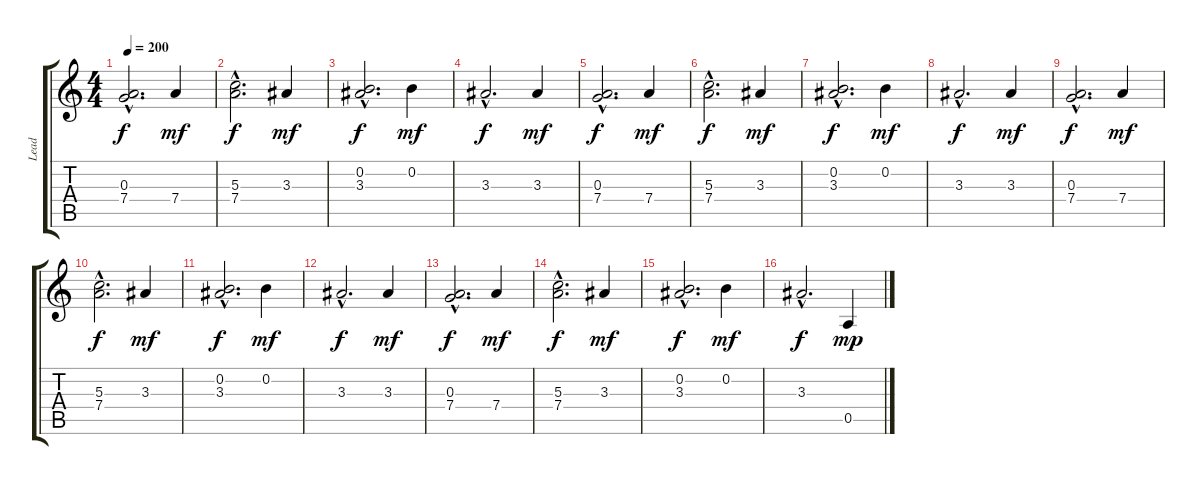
\track ("Lead" "Lead") {instrument electricguitarclean}
\staff {score tabs}
\tuning (E4 B3 G3 D3 A2 E2) {hide}
\ts (4 4)
\tempo 200
\clef g2
\ks c
(0.3 7.4{hac}).2{d dy f} 7.4.4{dy mf} |
(5.3{hac} 7.4).2{d dy f} 3.3.4{dy mf} |
(0.2{hac} 3.3).2{d dy f} 0.2.4{dy mf} |
3.3{hac}.2{d dy f} 3.3.4{dy mf} |
(0.3 7.4{hac}).2{d dy f} 7.4.4{dy mf} |
(5.3{hac} 7.4).2{d dy f} 3.3.4{dy mf} |
(0.2{hac} 3.3).2{d dy f} 0.2.4{dy mf} |
3.3{hac}.2{d dy f} 3.3.4{dy mf} |
(0.3 7.4{hac}).2{d dy f} 7.4.4{dy mf} |
(5.3{hac} 7.4).2{d dy f} 3.3.4{dy mf} |
(0.2{hac} 3.3).2{d dy f} 0.2.4{dy mf} |
3.3{hac}.2{d dy f} 3.3.4{dy mf} |
(0.3 7.4{hac}).2{d dy f} 7.4.4{dy mf} |
(5.3{hac} 7.4).2{d dy f} 3.3.4{dy mf} |
(0.2{hac} 3.3).2{d dy f} 0.2.4{dy mf} |
3.3{hac}.2{d dy f} 0.5.4{dy mp}
